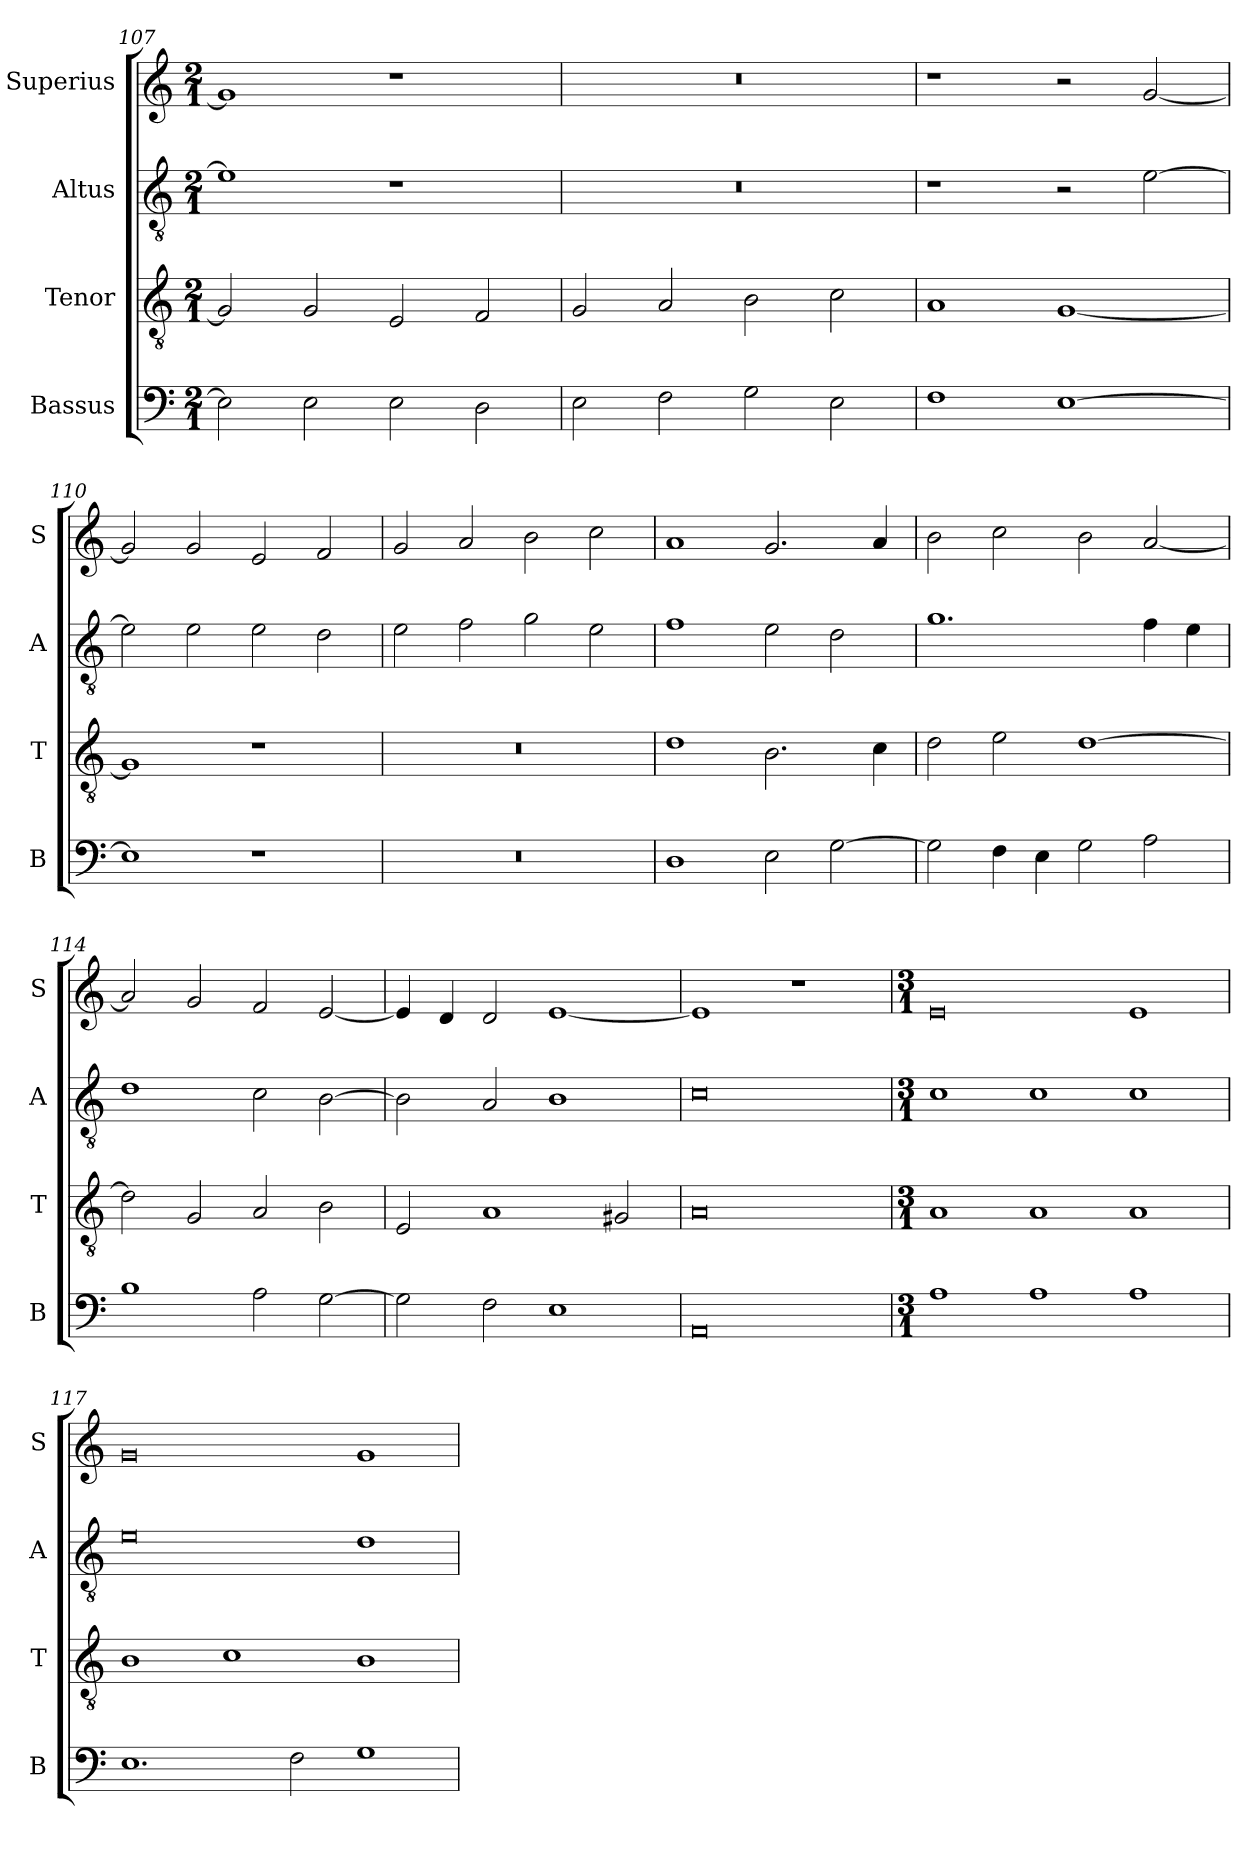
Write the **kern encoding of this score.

**kern	**kern	**kern	**kern
*part4	*part3	*part2	*part1
*staff4	*staff3	*staff2	*staff1
*I"Bassus	*I"Tenor	*I"Altus	*I"Superius
*I'B	*I'T	*I'A	*I'S
*clefF4	*clefGv2	*clefGv2	*clefG2
*k[]	*k[]	*k[]	*k[]
*C:	*C:	*C:	*C:
*M2/1	*M2/1	*M2/1	*M2/1
=107	=107	=107	=107
2E]	2G]	1e]	1g]
2E	2G	.	.
2E	2E	1r	1r
2D	2F	.	.
=108	=108	=108	=108
2E	2G	0r	0r
2F	2A	.	.
2G	2B	.	.
2E	2c	.	.
=109	=109	=109	=109
1F	1A	1r	1r
[1E	[1G	2r	2r
.	.	[2e	[2g
=110	=110	=110	=110
1E]	1G]	2e]	2g]
.	.	2e	2g
1r	1r	2e	2e
.	.	2d	2f
=111	=111	=111	=111
0r	0r	2e	2g
.	.	2f	2a
.	.	2g	2b
.	.	2e	2cc
=112	=112	=112	=112
1D	1d	1f	1a
2E	2.B	2e	2.g
[2G	.	2d	.
.	4c	.	4a
=113	=113	=113	=113
2G]	2d	1.g	2b
4F	2e	.	2cc
4E	.	.	.
2G	[1d	.	2b
2A	.	4f	[2a
.	.	4e	.
=114	=114	=114	=114
1B	2d]	1d	2a]
.	2G	.	2g
2A	2A	2c	2f
[2G	2B	[2B	[2e
=115	=115	=115	=115
2G]	2E	2B]	4e]
.	.	.	4d
2F	1A	2A	2d
1E	.	1B	[1e
.	2G#X	.	.
=116	=116	=116	=116
0AA	0A	0c	1e]
.	.	.	1r
=	=	=	=
*M3/1	*M3/1	*M3/1	*M3/1
1A	1A	1c	0e
1A	1A	1c	.
1A	1A	1c	1e
=117	=117	=117	=117
1.E	1B	0e	0g
.	1c	.	.
2F	.	.	.
1G	1B	1d	1g
=	=	=	=
*-	*-	*-	*-
